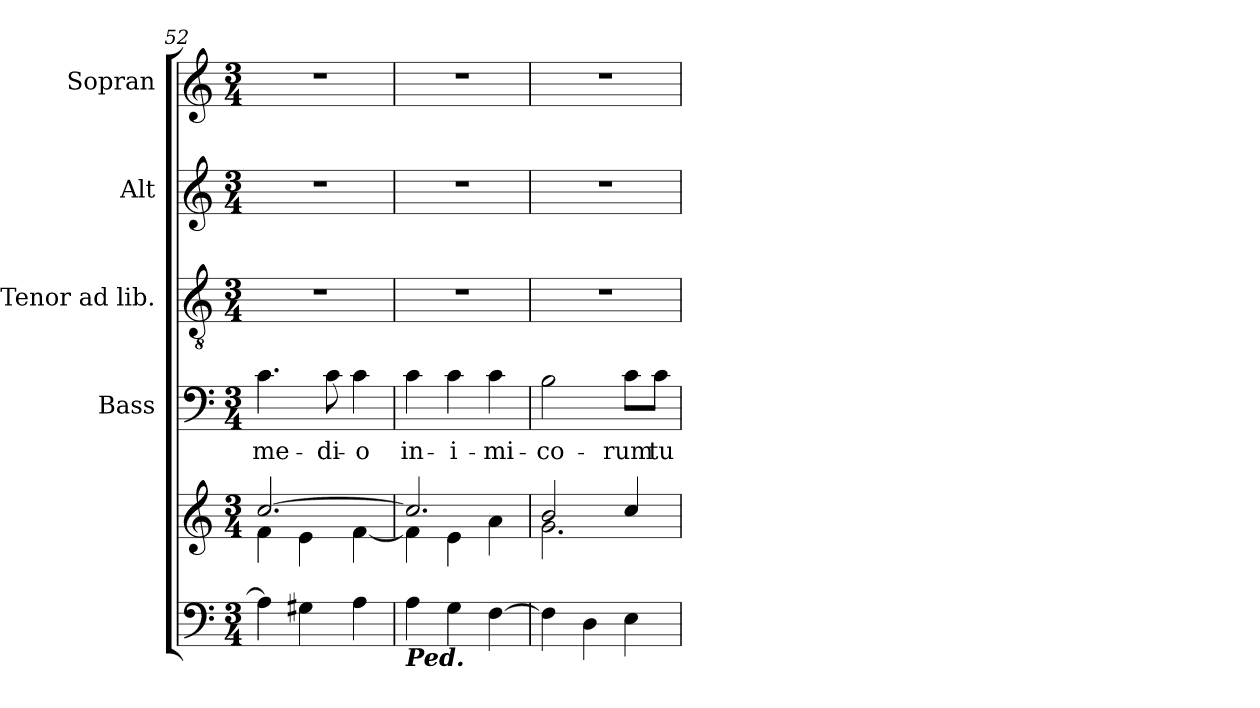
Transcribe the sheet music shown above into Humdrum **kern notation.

**kern	**kern	**kern	**text	**kern	**kern	**kern
*part5	*part5	*part4	*part4	*part3	*part2	*part1
*staff6	*staff5	*staff4	*staff4	*staff3	*staff2	*staff1
*	*	*I"Bass	*	*I"Tenor ad lib.	*I"Alt	*I"Sopran
*	*	*I'B.	*	*I'T.	*I'A.	*I'S.
*clefF4	*clefG2	*clefF4	*	*clefGv2	*clefG2	*clefG2
*k[]	*k[]	*k[]	*	*k[]	*k[]	*k[]
*C:	*C:	*C:	*	*C:	*C:	*C:
*M3/4	*M3/4	*M3/4	*	*M3/4	*M3/4	*M3/4
=52	=52	=52	=52	=52	=52	=52
*	*^	*	*	*	*	*
!	!	!	!	!LO:LY:b	!	!	!
4A\]	[>2.cc/	4f\	4.c\	me-	2.r	2.r	2.r
4G#X\	.	4e\	.	.	.	.	.
!	!	!	!	!LO:LY:b	!	!	!
.	.	.	8c\	-di-	.	.	.
!	!	!	!	!LO:LY:b	!	!	!
4A\	.	[<4f\	4c\	-o	.	.	.
!!LO:PB:g=z
=53	=53	=53	=53	=53	=53	=53	=53
!LO:TX:b:Bi:t=Ped.	!	!	!	!	!	!	!
!	!	!	!	!LO:LY:b	!	!	!
4A\	2.cc/]	4f\]	4c\	in-	2.r	2.r	2.r
!	!	!	!	!LO:LY:b	!	!	!
4G\	.	4e\	4c\	-i-	.	.	.
!	!	!	!	!LO:LY:b	!	!	!
[4F\	.	4a\	4c\	-mi-	.	.	.
=54	=54	=54	=54	=54	=54	=54	=54
!	!	!	!	!LO:LY:b	!	!	!
4F\]	2b/	2.g\	2B\	-co-	2.r	2.r	2.r
4D\	.	.	.	.	.	.	.
!	!	!	!	!LO:LY:b	!	!	!
4E\	4cc/	.	8c\L	-rum	.	.	.
!	!	!	!	!LO:LY:b	!	!	!
.	.	.	8c\J	tu-	.	.	.
*	*v	*v	*	*	*	*	*
=	=	=	=	=	=	=
*-	*-	*-	*-	*-	*-	*-
